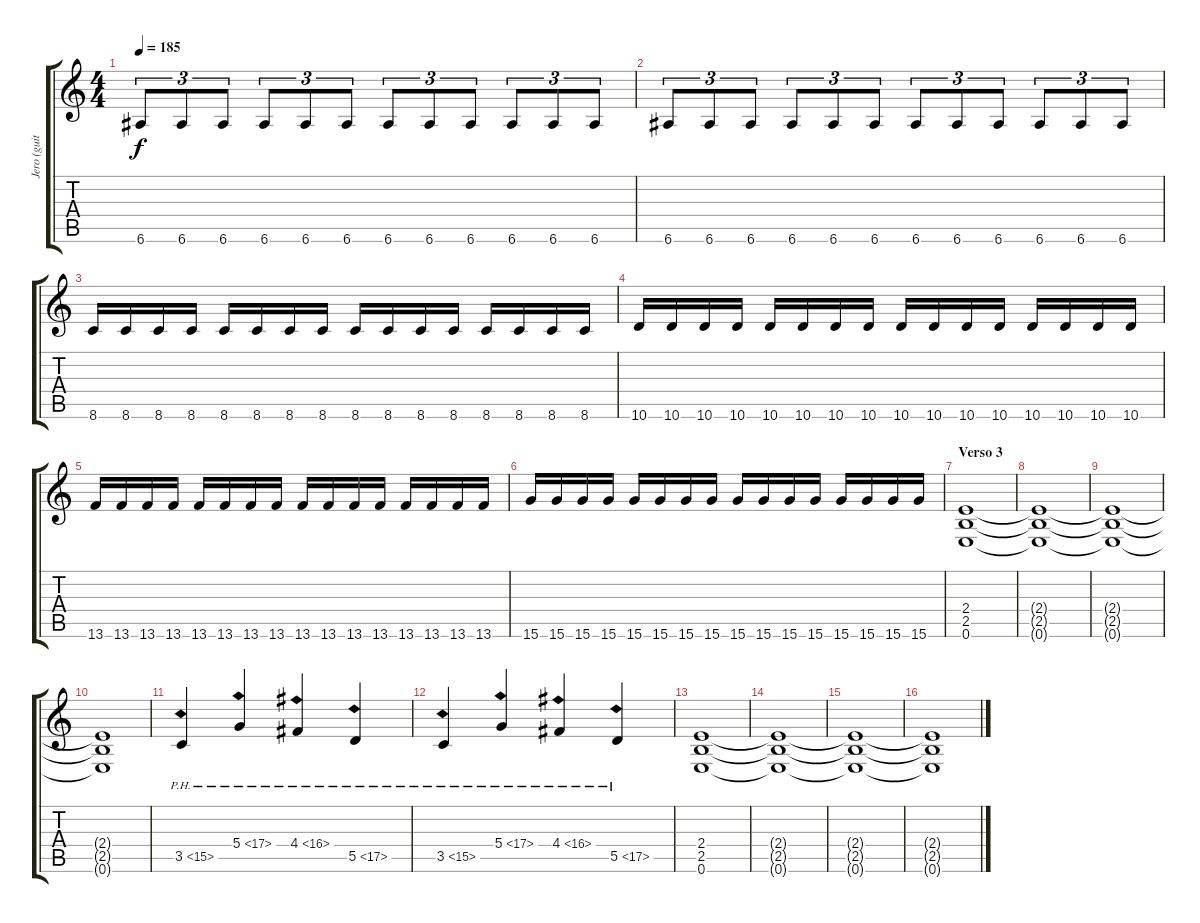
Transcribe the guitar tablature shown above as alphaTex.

\track ("Jero (guitarra)" "Jero (guit") {instrument distortionguitar}
\staff {score tabs}
\tuning (E4 B3 G3 D3 A2 E2) {hide}
\ts (4 4)
\tempo 185
\clef g2
\ks c
6.6.8{tu (3 2) dy f} 6.6.8{tu (3 2)} 6.6.8{tu (3 2)} 6.6.8{tu (3 2)} 6.6.8{tu (3 2)} 6.6.8{tu (3 2)} 6.6.8{tu (3 2)} 6.6.8{tu (3 2)} 6.6.8{tu (3 2)} 6.6.8{tu (3 2)} 6.6.8{tu (3 2)} 6.6.8{tu (3 2)} |
6.6.8{tu (3 2)} 6.6.8{tu (3 2)} 6.6.8{tu (3 2)} 6.6.8{tu (3 2)} 6.6.8{tu (3 2)} 6.6.8{tu (3 2)} 6.6.8{tu (3 2)} 6.6.8{tu (3 2)} 6.6.8{tu (3 2)} 6.6.8{tu (3 2)} 6.6.8{tu (3 2)} 6.6.8{tu (3 2)} |
8.6.16 8.6.16 8.6.16 8.6.16 8.6.16 8.6.16 8.6.16 8.6.16 8.6.16 8.6.16 8.6.16 8.6.16 8.6.16 8.6.16 8.6.16 8.6.16 |
10.6.16 10.6.16 10.6.16 10.6.16 10.6.16 10.6.16 10.6.16 10.6.16 10.6.16 10.6.16 10.6.16 10.6.16 10.6.16 10.6.16 10.6.16 10.6.16 |
13.6.16 13.6.16 13.6.16 13.6.16 13.6.16 13.6.16 13.6.16 13.6.16 13.6.16 13.6.16 13.6.16 13.6.16 13.6.16 13.6.16 13.6.16 13.6.16 |
15.6.16 15.6.16 15.6.16 15.6.16 15.6.16 15.6.16 15.6.16 15.6.16 15.6.16 15.6.16 15.6.16 15.6.16 15.6.16 15.6.16 15.6.16 15.6.16 |
\section ("" "Verso 3")
(2.4 2.5 0.6).1 |
(2.4{t} 2.5{t} 0.6{t}).1 |
(2.4{t} 2.5{t} 0.6{t}).1 |
(2.4{t} 2.5{t} 0.6{t}).1 |
3.5{ph 12}.4 5.4{ph 12}.4 4.4{ph 12}.4 5.5{ph 12}.4 |
3.5{ph 12}.4 5.4{ph 12}.4 4.4{ph 12}.4 5.5{ph 12}.4 |
(2.4 2.5 0.6).1 |
(2.4{t} 2.5{t} 0.6{t}).1 |
(2.4{t} 2.5{t} 0.6{t}).1 |
(2.4{t} 2.5{t} 0.6{t}).1
